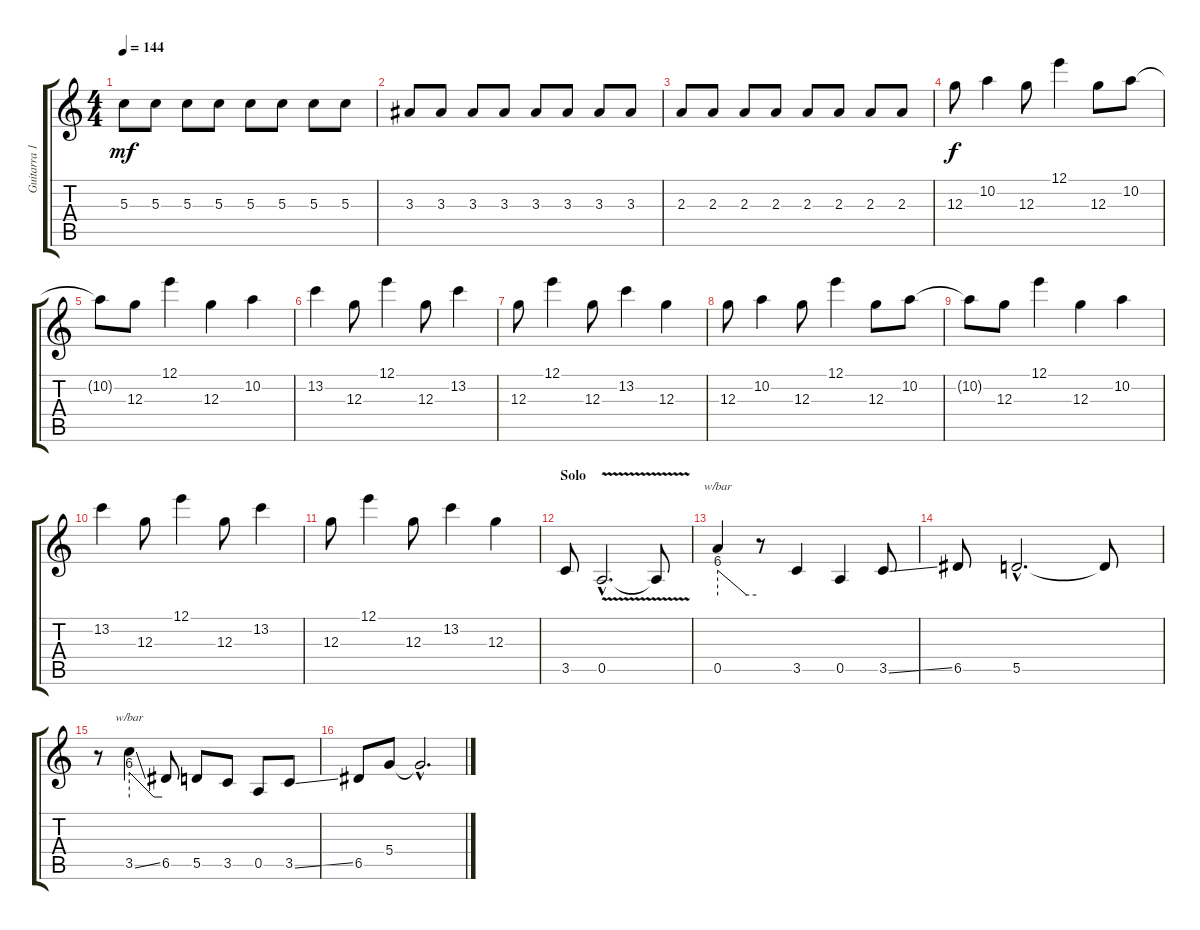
\track ("Guitarra 1" "Guitarra 1") {instrument overdrivenguitar}
\staff {score tabs}
\tuning (E4 B3 G3 D3 A2 E2) {hide}
\ts (4 4)
\tempo 144
\clef g2
\ks c
5.3.8{dy mf} 5.3.8 5.3.8 5.3.8 5.3.8 5.3.8 5.3.8 5.3.8 |
3.3.8 3.3.8 3.3.8 3.3.8 3.3.8 3.3.8 3.3.8 3.3.8 |
2.3.8 2.3.8 2.3.8 2.3.8 2.3.8 2.3.8 2.3.8 2.3.8 |
12.3.8{dy f} 10.2.4 12.3.8 12.1.4 12.3.8 10.2.8 |
10.2{t}.8 12.3.8 12.1.4 12.3.4 10.2.4 |
13.2.4 12.3.8 12.1.4 12.3.8 13.2.4 |
12.3.8 12.1.4 12.3.8 13.2.4 12.3.4 |
12.3.8 10.2.4 12.3.8 12.1.4 12.3.8 10.2.8 |
10.2{t}.8 12.3.8 12.1.4 12.3.4 10.2.4 |
13.2.4 12.3.8 12.1.4 12.3.8 13.2.4 |
12.3.8 12.1.4 12.3.8 13.2.4 12.3.4 |
\section ("" "Solo")
3.5.8 0.5{v hac}.2{d} 0.5{t}.8 |
0.5.4{tbe (custom default 0 24 45 0 60 0)} r.8 3.5.4 0.5.4 3.5{ss}.8 |
6.5.8 5.5{hac}.2{d} 5.5{t}.8 |
r.8 3.5{ss}.4{tbe (custom default 0 24 45 0 58 0 60 0)} 6.5.8 5.5.8 3.5.8 0.5.8 3.5{ss}.8 |
6.5.8 5.4.8 5.4{hac t}.2{d}
